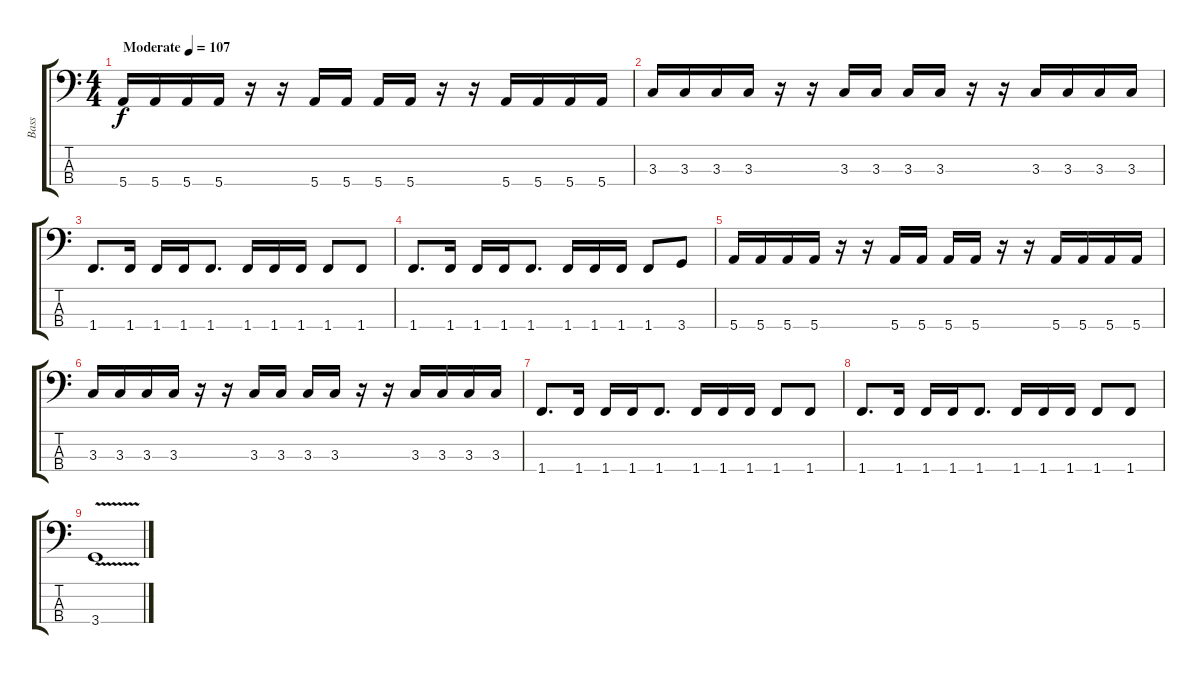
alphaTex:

\track ("Bass" "Bass") {instrument fretlessbass}
\staff {score tabs}
\tuning (G2 D2 A1 E1) {hide}
\ts (4 4)
\tempo (107 "Moderate")
\clef f4
\ks c
5.4.16{dy f instrument fretlessbass} 5.4.16 5.4.16 5.4.16 r.16 r.16 5.4.16 5.4.16 5.4.16 5.4.16 r.16 r.16 5.4.16 5.4.16 5.4.16 5.4.16 |
3.3.16 3.3.16 3.3.16 3.3.16 r.16 r.16 3.3.16 3.3.16 3.3.16 3.3.16 r.16 r.16 3.3.16 3.3.16 3.3.16 3.3.16 |
1.4.8{d} 1.4.16 1.4.16 1.4.16 1.4.8{d} 1.4.16 1.4.16 1.4.16 1.4.8 1.4.8 |
1.4.8{d} 1.4.16 1.4.16 1.4.16 1.4.8{d} 1.4.16 1.4.16 1.4.16 1.4.8 3.4.8 |
5.4.16 5.4.16 5.4.16 5.4.16 r.16 r.16 5.4.16 5.4.16 5.4.16 5.4.16 r.16 r.16 5.4.16 5.4.16 5.4.16 5.4.16 |
3.3.16 3.3.16 3.3.16 3.3.16 r.16 r.16 3.3.16 3.3.16 3.3.16 3.3.16 r.16 r.16 3.3.16 3.3.16 3.3.16 3.3.16 |
1.4.8{d} 1.4.16 1.4.16 1.4.16 1.4.8{d} 1.4.16 1.4.16 1.4.16 1.4.8 1.4.8 |
1.4.8{d} 1.4.16 1.4.16 1.4.16 1.4.8{d} 1.4.16 1.4.16 1.4.16 1.4.8 1.4.8 |
3.4{v}.1
